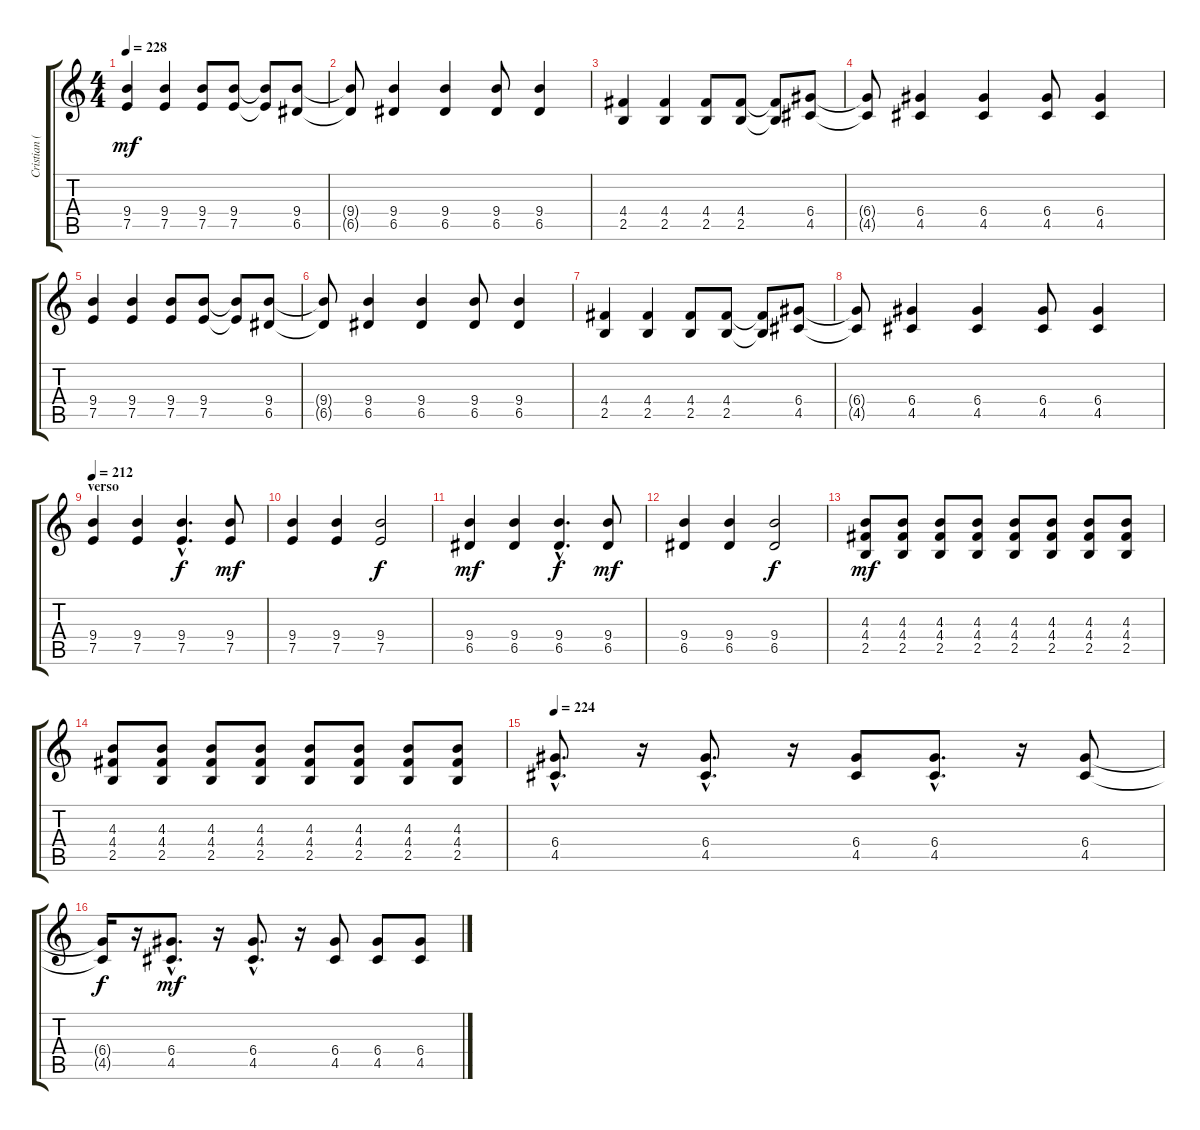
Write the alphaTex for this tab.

\track ("Cristian (guitarra)" "Cristian (") {instrument overdrivenguitar}
\staff {score tabs}
\tuning (E4 B3 G3 D3 A2 E2) {hide}
\ts (4 4)
\tempo 228
\clef g2
\ks c
(9.4 7.5).4{dy mf} (9.4 7.5).4 (9.4 7.5).8 (9.4 7.5).8 (9.4{t} 7.5{t}).8 (9.4 6.5).8 |
(9.4{t} 6.5{t}).8 (9.4 6.5).4 (9.4 6.5).4 (9.4 6.5).8 (9.4 6.5).4 |
(4.4 2.5).4 (4.4 2.5).4 (4.4 2.5).8 (4.4 2.5).8 (4.4{t} 2.5{t}).8 (6.4 4.5).8 |
(6.4{t} 4.5{t}).8 (6.4 4.5).4 (6.4 4.5).4 (6.4 4.5).8 (6.4 4.5).4 |
(9.4 7.5).4 (9.4 7.5).4 (9.4 7.5).8 (9.4 7.5).8 (9.4{t} 7.5{t}).8 (9.4 6.5).8 |
(9.4{t} 6.5{t}).8 (9.4 6.5).4 (9.4 6.5).4 (9.4 6.5).8 (9.4 6.5).4 |
(4.4 2.5).4 (4.4 2.5).4 (4.4 2.5).8 (4.4 2.5).8 (4.4{t} 2.5{t}).8 (6.4 4.5).8 |
(6.4{t} 4.5{t}).8 (6.4 4.5).4 (6.4 4.5).4 (6.4 4.5).8 (6.4 4.5).4 |
\section ("" "verso")
\tempo 212
(9.4 7.5).4 (9.4 7.5).4 (9.4{hac} 7.5{hac}).4{d dy f} (9.4 7.5).8{dy mf} |
(9.4 7.5).4 (9.4 7.5).4 (9.4 7.5).2{dy f} |
(9.4 6.5).4{dy mf} (9.4 6.5).4 (9.4{hac} 6.5{hac}).4{d dy f} (9.4 6.5).8{dy mf} |
(9.4 6.5).4 (9.4 6.5).4 (9.4 6.5).2{dy f} |
(4.3 4.4 2.5).8{dy mf} (4.3 4.4 2.5).8 (4.3 4.4 2.5).8 (4.3 4.4 2.5).8 (4.3 4.4 2.5).8 (4.3 4.4 2.5).8 (4.3 4.4 2.5).8 (4.3 4.4 2.5).8 |
(4.3 4.4 2.5).8 (4.3 4.4 2.5).8 (4.3 4.4 2.5).8 (4.3 4.4 2.5).8 (4.3 4.4 2.5).8 (4.3 4.4 2.5).8 (4.3 4.4 2.5).8 (4.3 4.4 2.5).8 |
\tempo 224
(6.4{hac} 4.5{hac}).8{d} r.16 (6.4{hac} 4.5{hac}).8{d} r.16 (6.4 4.5).8 (6.4{hac} 4.5{hac}).8{d} r.16 (6.4 4.5).8 |
(6.4{t} 4.5{t}).16{dy f} r.16 (6.4{hac} 4.5{hac}).8{d dy mf} r.16 (6.4{hac} 4.5{hac}).8{d} r.16 (6.4 4.5).8 (6.4 4.5).8 (6.4 4.5).8
